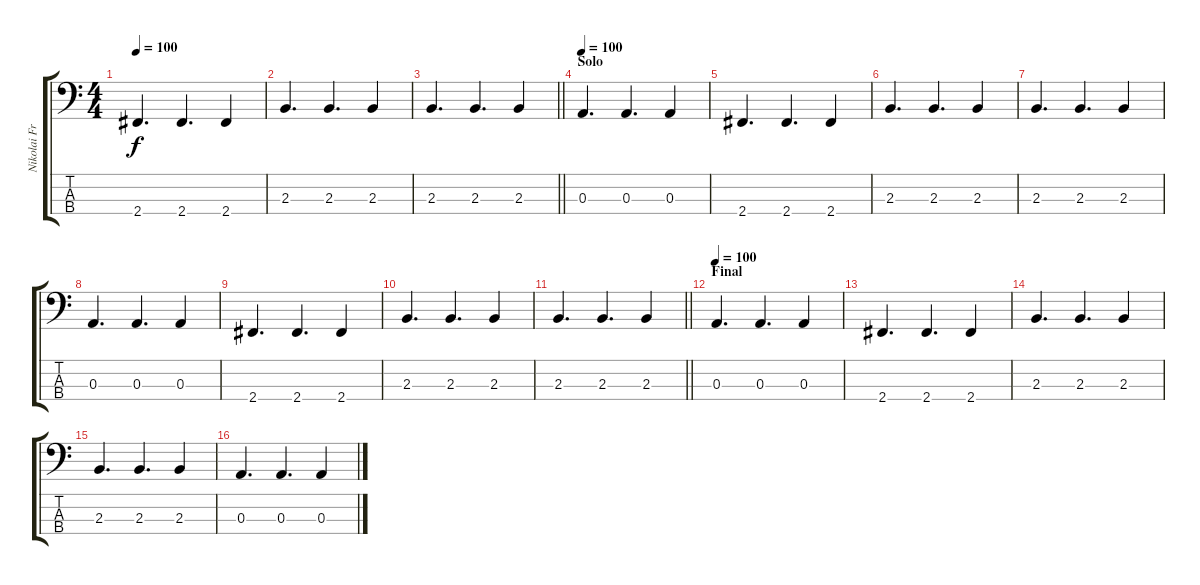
\track ("Nikolai Fraiture" "Nikolai Fr") {instrument electricbassfinger}
\staff {score tabs}
\tuning (G2 D2 A1 E1) {hide}
\ts (4 4)
\tempo 100
\clef f4
\ks c
2.4.4{d dy f} 2.4.4{d} 2.4.4 |
2.3.4{d} 2.3.4{d} 2.3.4 |
\barLineRight lightlight
2.3.4{d} 2.3.4{d} 2.3.4 |
\section ("" "Solo")
\tempo 100
0.3.4{d} 0.3.4{d} 0.3.4 |
2.4.4{d} 2.4.4{d} 2.4.4 |
2.3.4{d} 2.3.4{d} 2.3.4 |
2.3.4{d} 2.3.4{d} 2.3.4 |
0.3.4{d} 0.3.4{d} 0.3.4 |
2.4.4{d} 2.4.4{d} 2.4.4 |
2.3.4{d} 2.3.4{d} 2.3.4 |
\barLineRight lightlight
2.3.4{d} 2.3.4{d} 2.3.4 |
\section ("" "Final")
\tempo 100
0.3.4{d} 0.3.4{d} 0.3.4 |
2.4.4{d} 2.4.4{d} 2.4.4 |
2.3.4{d} 2.3.4{d} 2.3.4 |
2.3.4{d} 2.3.4{d} 2.3.4 |
0.3.4{d} 0.3.4{d} 0.3.4
